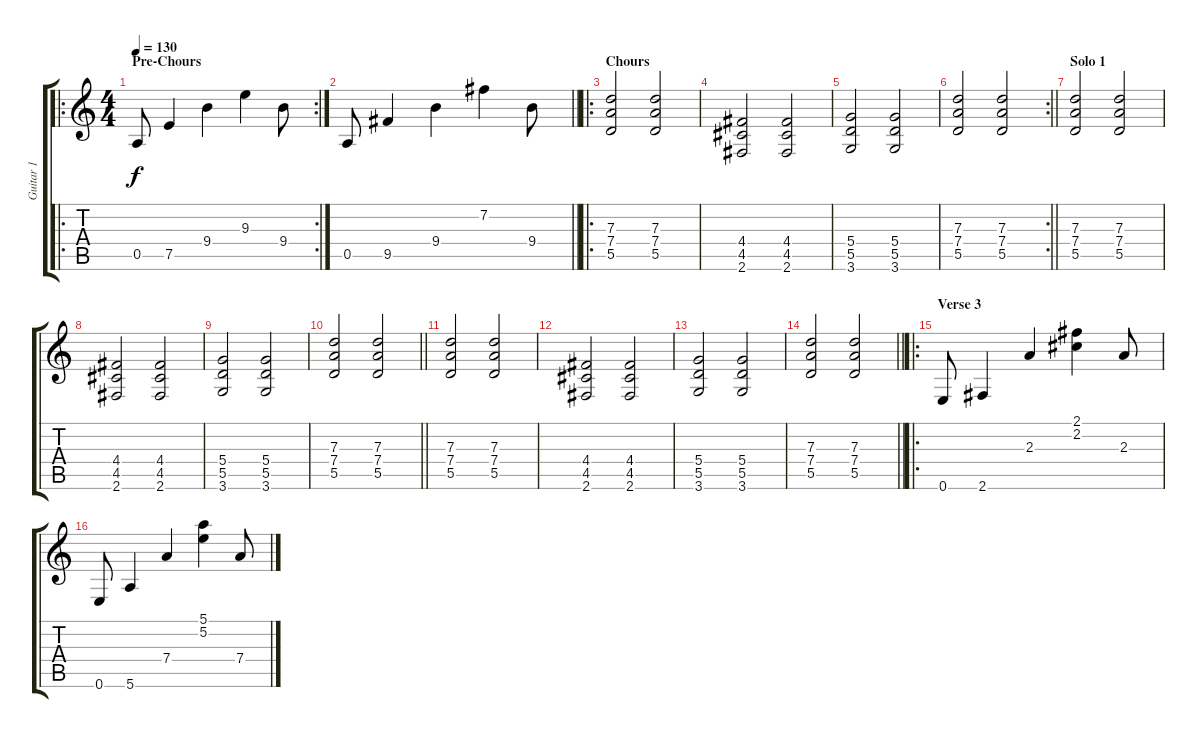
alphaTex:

\track ("Guitar 1" "Guitar 1") {instrument acousticguitarsteel}
\staff {score tabs}
\tuning (E4 B3 G3 D3 A2 E2) {hide}
\ro
\rc 2
\ts (4 4)
\section ("" "Pre-Chours")
\tempo 130
\clef g2
\ks c
0.5.8{dy f} 7.5.4 9.4.4 9.3.4 9.4.8 |
\barLineRight lightlight
0.5.8 9.5.4 9.4.4 7.2.4 9.4.8 |
\ro
\section ("" "Chours")
(7.3 7.4 5.5).2{instrument overdrivenguitar} (7.3 7.4 5.5).2 |
(4.4 4.5 2.6).2 (4.4 4.5 2.6).2 |
(5.4 5.5 3.6).2 (5.4 5.5 3.6).2 |
\rc 2
\barLineRight lightlight
(7.3 7.4 5.5).2 (7.3 7.4 5.5).2 |
\section ("" "Solo 1")
(7.3 7.4 5.5).2{instrument overdrivenguitar} (7.3 7.4 5.5).2 |
(4.4 4.5 2.6).2 (4.4 4.5 2.6).2 |
(5.4 5.5 3.6).2 (5.4 5.5 3.6).2 |
\barLineRight lightlight
(7.3 7.4 5.5).2 (7.3 7.4 5.5).2 |
(7.3 7.4 5.5).2{instrument overdrivenguitar} (7.3 7.4 5.5).2 |
(4.4 4.5 2.6).2 (4.4 4.5 2.6).2 |
(5.4 5.5 3.6).2 (5.4 5.5 3.6).2 |
\barLineRight lightlight
(7.3 7.4 5.5).2 (7.3 7.4 5.5).2 |
\ro
\section ("" "Verse 3")
0.6.8{instrument acousticguitarsteel} 2.6.4 2.3.4 (2.1 2.2).4 2.3.8 |
0.6.8 5.6.4 7.4.4 (5.1 5.2).4 7.4.8
